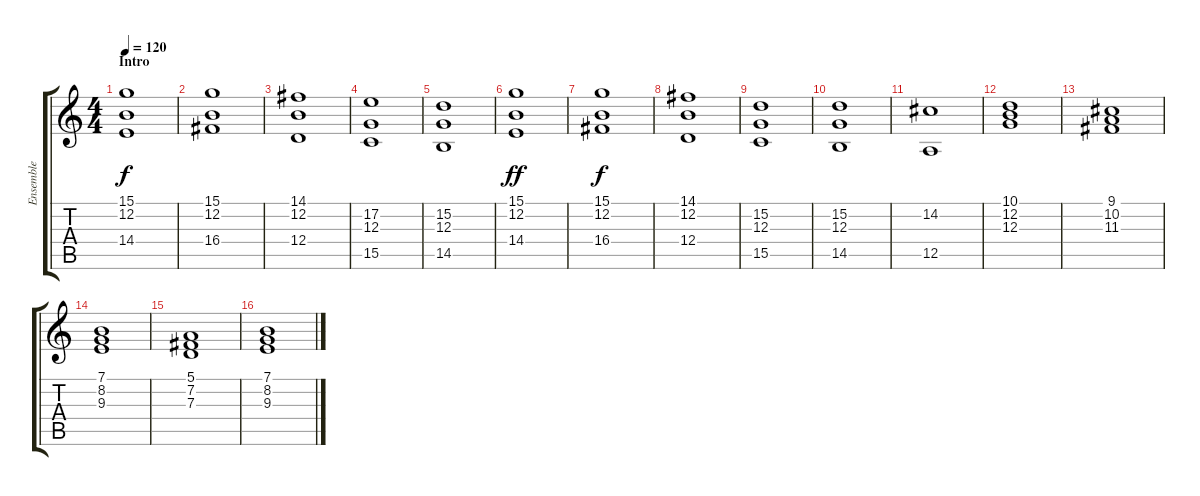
\track ("Ensemble" "Ensemble") {instrument stringensemble1}
\staff {score tabs}
\tuning (E4 B3 G3 D3 A2 E2) {hide}
\ts (4 4)
\section ("" "Intro")
\tempo 120
\tempo 150
\tempo 120
\clef g2
\ks c
(15.1 12.2 14.4).1{dy f instrument stringensemble1} |
(15.1 12.2 16.4).1 |
(14.1 12.2 12.4).1 |
(17.2 12.3 15.5).1 |
(15.2 12.3 14.5).1 |
(15.1 12.2 14.4).1{dy ff} |
(15.1 12.2 16.4).1{dy f} |
(14.1 12.2 12.4).1 |
(15.2 12.3 15.5).1 |
(15.2 12.3 14.5).1 |
(14.2 12.5).1 |
(10.1 12.2 12.3).1 |
(9.1 10.2 11.3).1 |
(7.1 8.2 9.3).1 |
(5.1 7.2 7.3).1 |
(7.1 8.2 9.3).1
